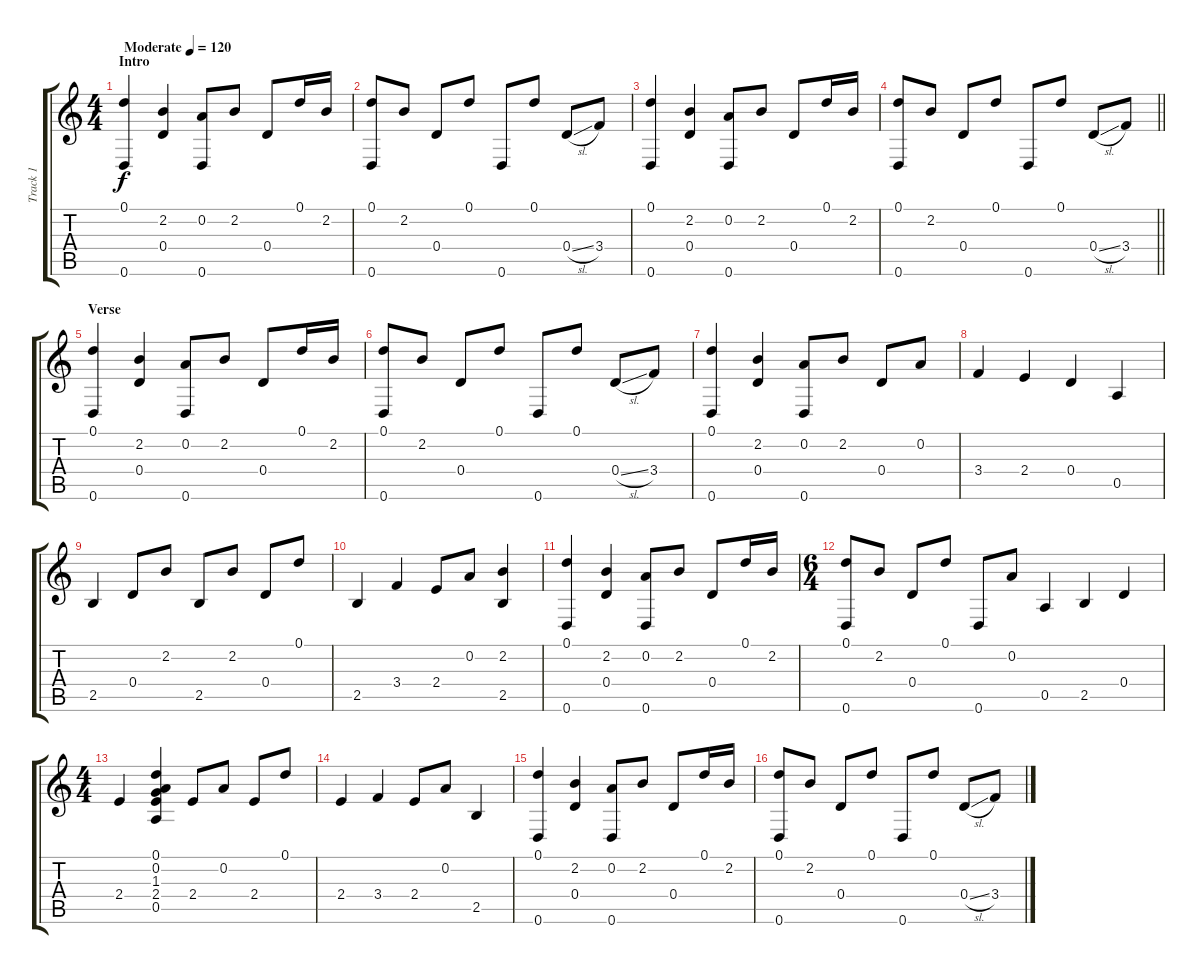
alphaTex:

\track ("Track 1" "Track 1") {instrument acousticguitarsteel}
\staff {score tabs}
\tuning (D4 A3 Gb3 D3 A2 D2) {hide}
\ts (4 4)
\section ("" "Intro")
\tempo (120 "Moderate")
\clef g2
\ks c
(0.1 0.6).4{dy f instrument acousticguitarsteel} (2.2 0.4).4 (0.2 0.6).8 2.2.8 0.4.8 0.1.16 2.2.16 |
(0.1 0.6).8 2.2.8 0.4.8 0.1.8 0.6.8 0.1.8 0.4{sl}.8 3.4.8 |
(0.1 0.6).4 (2.2 0.4).4 (0.2 0.6).8 2.2.8 0.4.8 0.1.16 2.2.16 |
\barLineRight lightlight
(0.1 0.6).8 2.2.8 0.4.8 0.1.8 0.6.8 0.1.8 0.4{sl}.8 3.4.8 |
\section ("" "Verse")
(0.1 0.6).4 (2.2 0.4).4 (0.2 0.6).8 2.2.8 0.4.8 0.1.16 2.2.16 |
(0.1 0.6).8 2.2.8 0.4.8 0.1.8 0.6.8 0.1.8 0.4{sl}.8 3.4.8 |
(0.1 0.6).4 (2.2 0.4).4 (0.2 0.6).8 2.2.8 0.4.8 0.2.8 |
3.4.4 2.4.4 0.4.4 0.5.4 |
2.5.4 0.4.8 2.2.8 2.5.8 2.2.8 0.4.8 0.1.8 |
2.5.4 3.4.4 2.4.8 0.2.8 (2.2 2.5).4 |
(0.1 0.6).4 (2.2 0.4).4 (0.2 0.6).8 2.2.8 0.4.8 0.1.16 2.2.16 |
\ts (6 4)
(0.1 0.6).8 2.2.8 0.4.8 0.1.8 0.6.8 0.2.8 0.5.4 2.5.4 0.4.4 |
\ts (4 4)
2.4.4 (0.1 0.2 1.3 2.4 0.5).4 2.4.8 0.2.8 2.4.8 0.1.8 |
2.4.4 3.4.4 2.4.8 0.2.8 2.5.4 |
(0.1 0.6).4 (2.2 0.4).4 (0.2 0.6).8 2.2.8 0.4.8 0.1.16 2.2.16 |
(0.1 0.6).8 2.2.8 0.4.8 0.1.8 0.6.8 0.1.8 0.4{sl}.8 3.4.8
